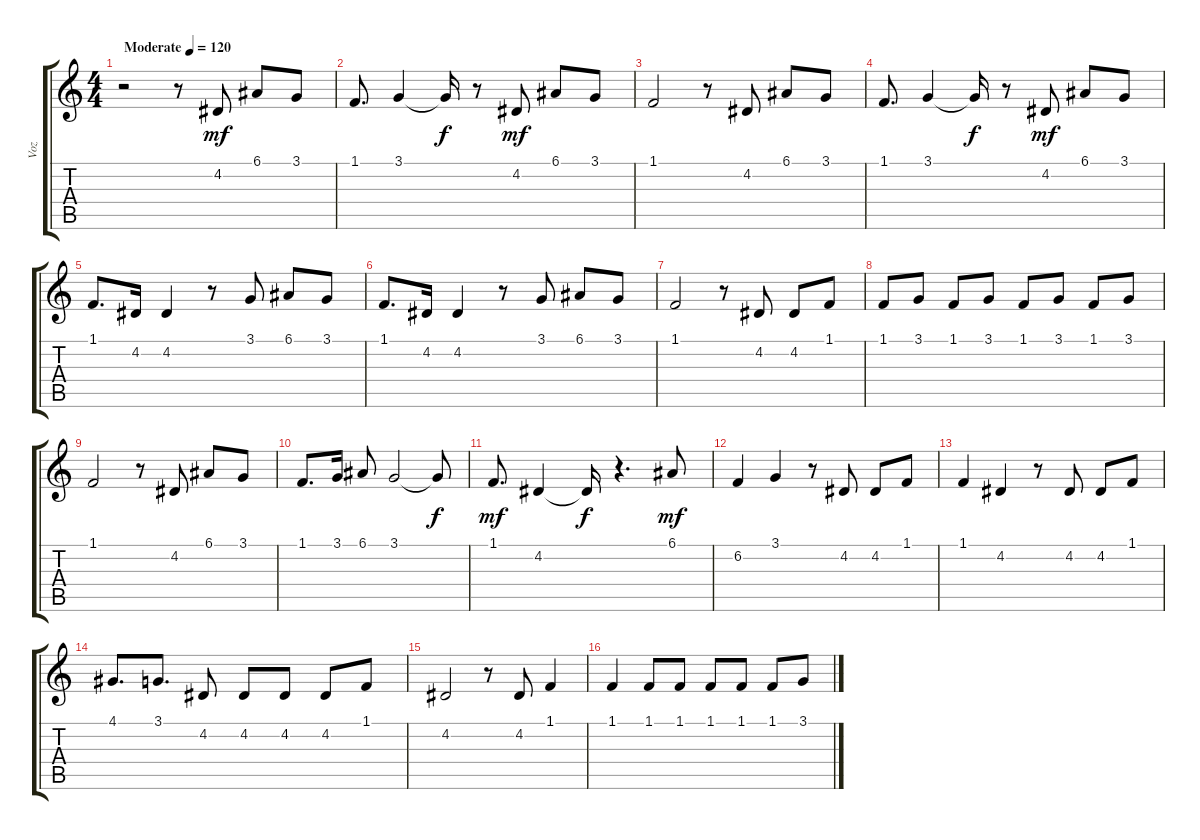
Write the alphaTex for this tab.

\track ("Voz" "Voz") {instrument recorder}
\staff {score tabs}
\tuning (E4 B3 G3 D3 A2 E2) {hide}
\ts (4 4)
\tempo (120 "Moderate")
\clef g2
\ks c
r.2{dy mf instrument recorder} r.8 4.2.8 6.1.8 3.1.8 |
1.1.8{d} 3.1.4 3.1{t}.16{dy f} r.8 4.2.8{dy mf} 6.1.8 3.1.8 |
1.1.2 r.8 4.2.8 6.1.8 3.1.8 |
1.1.8{d} 3.1.4 3.1{t}.16{dy f} r.8 4.2.8{dy mf} 6.1.8 3.1.8 |
1.1.8{d} 4.2.16 4.2.4 r.8 3.1.8 6.1.8 3.1.8 |
1.1.8{d} 4.2.16 4.2.4 r.8 3.1.8 6.1.8 3.1.8 |
1.1.2 r.8 4.2.8 4.2.8 1.1.8 |
1.1.8 3.1.8 1.1.8 3.1.8 1.1.8 3.1.8 1.1.8 3.1.8 |
1.1.2 r.8 4.2.8 6.1.8 3.1.8 |
1.1.8{d} 3.1.16 6.1.8 3.1.2 3.1{t}.8{dy f} |
1.1.8{d dy mf} 4.2.4 4.2{t}.16{dy f} r.4{d} 6.1.8{dy mf} |
6.2.4 3.1.4 r.8 4.2.8 4.2.8 1.1.8 |
1.1.4 4.2.4 r.8 4.2.8 4.2.8 1.1.8 |
4.1.8{d} 3.1.8{d} 4.2.8 4.2.8 4.2.8 4.2.8 1.1.8 |
4.2.2 r.8 4.2.8 1.1.4 |
1.1.4 1.1.8 1.1.8 1.1.8 1.1.8 1.1.8 3.1.8
